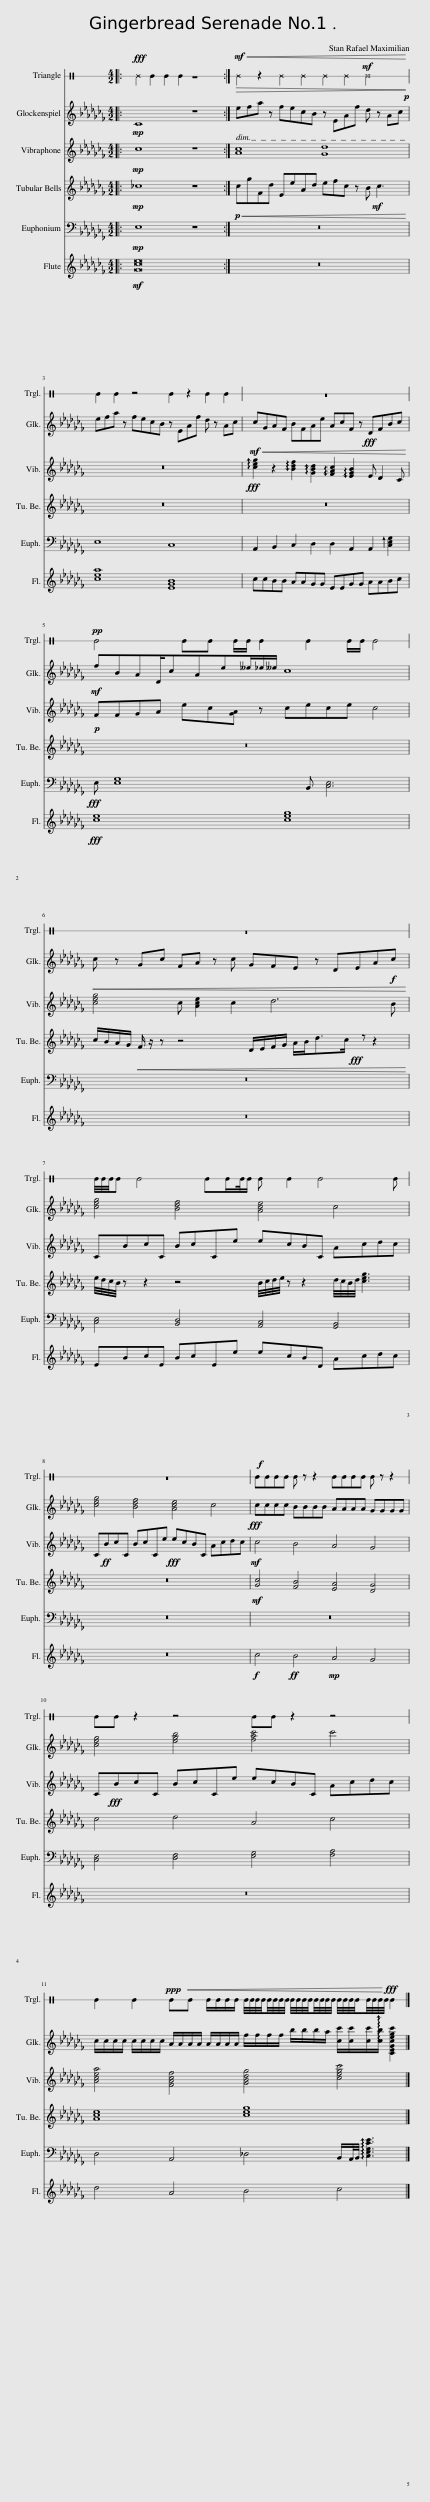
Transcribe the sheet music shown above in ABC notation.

X:1
%%score 1 2 3 4 5 6
L:1/8
M:4/2
I:linebreak $
K:C
V:1 perc stafflines=1
K:none
V:2 treble transpose=24
V:3 treble
V:4 treble
V:5 bass
V:6 treble
V:1
|:!fff! ^E2 E2 E2 E2 z8 :|!mf!!<(! ^E2 z2 ^E2 ^E2 ^E2 ^E2!mf! ^E4!<)! |$ E2 E2 z4 E2 z2 E2 E2 | z16 |$!pp! E4 EE E/E/ E2 E2 E/E/ E4 |$ %5
 z16 |$ E/4E/4E/4E E4 EE/E/4E/ E E2 E4 E |$ z16 |!f! EEEE E z z2 EEEE E z z2 |$ EE z2 z4 EE z2 z4 |$ %10
 E2 E2!ppp! E!<(!E E/E/E/E/ E/4E/4E/4E/4E/4E/4E/4E/4 E/4E/4E/4E/4E/4E/4E/4E/4 E/4E/4E/4E/4E/4E/4E/4E/4!fff! E2!<)! |] %11
V:2
[K:Cb]|:!mp! C8 z8 :|!>(! efa z fecB z EAf d z A!p!c!>)! |$ efa z fecB z EAf d z Ac |!mf!!<(! cGAF BFAe AcF z!fff! DFBc!<)! |$!mf! fBAD/cAe__e/_e/__e/ c8 |$ %5
!<(! c z Gc FA z c GFE z DEA!f!c!<)! |$ [ceg]4 [Bdf]4 [Ace]4 c4 |$ [ceg]4 [Bdf]4 [Ace]4 c4 |!fff! cccc BBBB AAAA GGGG |$ [ceg]4 [egb]4 [fac']4 c'4 |$ %10
 c/c/c/c/ c/c/c/c/ A/A/A/A/ A/A/A/A/ f/f/f/f/ b/b/b/a/ [cc']/[cc']/[cc']/[cb]/ !arpeggio![CEGcegc']2 |] %11
V:3
[K:Cb]|:!mp! c8 z8 :| [Ac]8 [Gd]8 |$ z16 |!fff! !arpeggio![ceg]2 z2 !arpeggio![Bdf]2 !arpeggio![GBd]2 !arpeggio![FAc]2 !arpeggio![EGB]2 E D2 C |$!p! FFGA ec[GA] z cece c4 |$ %5
 [ceg]4 c [Ace]2 c2 d6 B |$ CBcC BcCe ecBC Acdc |$ C!ff!BcC BcCe!fff! ecBC Acdc |!mf! c4 B4 A4 G4 |$ C!fff!BcC BcCe ecBC Acdc |$ %10
 [Acea]4 [FAcf]4 [GBdg]4 [cegc']4 |] %11
V:4
[K:Cb]|:!mp! _c8 z8 :|!p!!<(! cgFd EeAd efc z B!mf! c3!<)! |$ z16 | z16 |$ z16 |$ %5
 c/B/A/G/!<(! F/ z/ z z4 D/E/F/G/ A/B<dc/!fff! z z2!<)! |$ e/4d/4c/4B/4 z z2 z4 B/4c/4d/4e/4 z z2 d/4c/4B/4d/4 [ceg]3 |$ z16 |!mf! [Gc]4 [FB]4 [EA]4 [DG]4 |$ c4 d4 A4 c4 |$ %10
 [Ace]8 [ceg]8 |] %11
V:5
[K:Cb]|:!mp! E,8 z8 :| z16 |$ E,8 C,8 | A,,2 B,,2 C,2 D,2 D,2 A,,2 A,,2 !arpeggio![C,E,G,]2 |$!fff! E, [E,G,]8 B,, [C,E,]6 |$ %5
 z16 |$ [C,E,]4 [B,,D,]4 [A,,C,]4 [G,,B,,]4 |$ z16 | z16 |$ [C,E,]4 [D,F,]4 [E,G,]4 [F,A,]4 |$ %10
 D,4 A,,4 _D,4 B,,/A,,/4B,,/4 !arpeggio![C,E,G,CE]3 |] %11
V:6
[K:Cb]|:!mf! [Gce]16 :| z16 |$ [cea]8 [EGB]8 | ccBB AAGG EEGG AABc |$!fff! [ce]8 [ceg]8 |$ %5
 z16 |$ EBcE BcEe ecBD Acdc |$ z16 |!f! c4!ff! B4!mp! A4 G4 |$ z16 |$ %10
 d4 A4 B4 c4 |] %11
